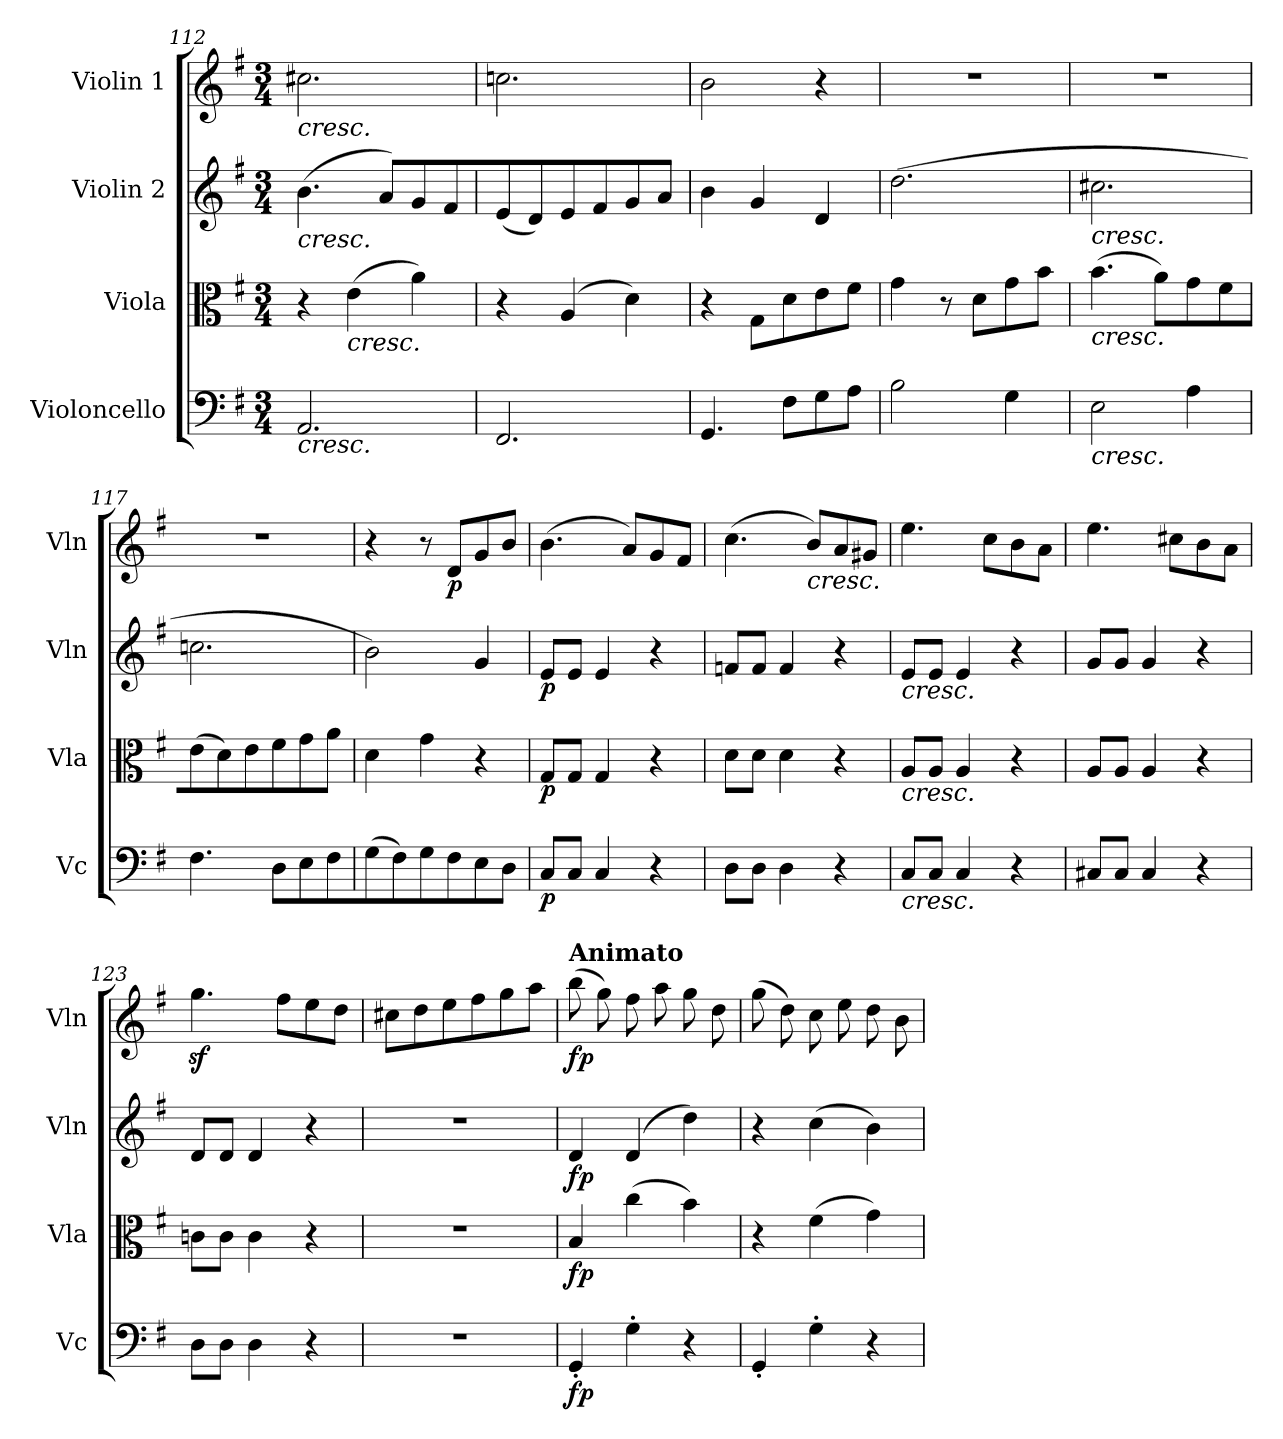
**kern	**dynam	**kern	**dynam	**kern	**dynam	**kern	**dynam
*part4	*part4	*part3	*part3	*part2	*part2	*part1	*part1
*staff4	*staff4	*staff3	*staff3	*staff2	*staff2	*staff1	*staff1
*I"Violoncello	*	*I"Viola	*	*I"Violin 2	*	*I"Violin 1	*
*I'Vc	*	*I'Vla	*	*I'Vln	*	*I'Vln	*
*clefF4	*	*clefC3	*	*clefG2	*	*clefG2	*
*k[f#]	*	*k[f#]	*	*k[f#]	*	*k[f#]	*
*M3/4	*	*M3/4	*	*M3/4	*	*M3/4	*
=112	=112	=112	=112	=112	=112	=112	=112
!	!	!	!	!	!	!LO:TX:b:i:t=cresc.	!
!	!	!	!	!LO:TX:b:i:t=cresc.	!	!	!
!LO:TX:b:i:t=cresc.	!	!	!	!	!	!	!
2.AA/	.	4r	.	(4.b\	.	2.cc#X\	.
!	!	!LO:TX:b:i:t=cresc.	!	!	!	!	!
.	.	(4e\	.	.	.	.	.
.	.	.	.	8a/L)	.	.	.
.	.	4a\)	.	8g/	.	.	.
.	.	.	.	8f#/	.	.	.
=113	=113	=113	=113	=113	=113	=113	=113
2.FF#/	.	4r	.	(8e/	.	2.ccn\	.
.	.	.	.	8d/)	.	.	.
.	.	(4A/	.	8e/	.	.	.
.	.	.	.	8f#/	.	.	.
.	.	4d\)	.	8g/	.	.	.
.	.	.	.	8a/J	.	.	.
=114	=114	=114	=114	=114	=114	=114	=114
4.GG/	.	4r	.	4b\	.	2b\	.
.	.	8G\L	.	4g/	.	.	.
8F#\L	.	8d\	.	.	.	.	.
8G\	.	8e\	.	4d/	.	4r	.
8A\J	.	8f#\J	.	.	.	.	.
!!LO:LB:g=z
=115	=115	=115	=115	=115	=115	=115	=115
2B\	.	4g\	.	(2.dd\	.	2.r	.
.	.	8r	.	.	.	.	.
.	.	8d\L	.	.	.	.	.
4G\	.	8g\	.	.	.	.	.
.	.	8b\J	.	.	.	.	.
=116	=116	=116	=116	=116	=116	=116	=116
!	!	!	!	!LO:TX:b:i:t=cresc.	!	!	!
!	!	!LO:TX:b:i:t=cresc.	!	!	!	!	!
!LO:TX:b:i:t=cresc.	!	!	!	!	!	!	!
2E\	.	(4.b\	.	2.cc#X\	.	2.r	.
.	.	8a\L)	.	.	.	.	.
4A\	.	8g\	.	.	.	.	.
.	.	8f#\	.	.	.	.	.
=117	=117	=117	=117	=117	=117	=117	=117
4.F#\	.	(8e\	.	2.ccn\	.	2.r	.
.	.	8d\)	.	.	.	.	.
.	.	8e\	.	.	.	.	.
8D\L	.	8f#\	.	.	.	.	.
8E\	.	8g\	.	.	.	.	.
8F#\	.	8a\J	.	.	.	.	.
=118	=118	=118	=118	=118	=118	=118	=118
(8G\	.	4d\	.	2b\)	.	4r	.
8F#\)	.	.	.	.	.	.	.
8G\	.	4g\	.	.	.	8r	.
!	!	!	!	!	!	!	!LO:DY:b
8F#\	.	.	.	.	.	8d/L	p
8E\	.	4r	.	4g/	.	8g/	.
8D\J	.	.	.	.	.	8b/J	.
=119	=119	=119	=119	=119	=119	=119	=119
!	!LO:DY:b	!	!LO:DY:b	!	!LO:DY:b	!	!
8C/L	p	8G/L	p	8e/L	p	(4.b\	.
8C/J	.	8G/J	.	8e/J	.	.	.
4C/	.	4G/	.	4e/	.	.	.
.	.	.	.	.	.	8a/L)	.
4r	.	4r	.	4r	.	8g/	.
.	.	.	.	.	.	8f#/J	.
=120	=120	=120	=120	=120	=120	=120	=120
8D\L	.	8d\L	.	8fn/L	.	(4.cc\	.
8D\J	.	8d\J	.	8f/J	.	.	.
4D\	.	4d\	.	4f/	.	.	.
!	!	!	!	!	!	!LO:TX:b:i:t=cresc.	!
.	.	.	.	.	.	8b/L)	.
4r	.	4r	.	4r	.	8a/	.
.	.	.	.	.	.	8g#X/J	.
=121	=121	=121	=121	=121	=121	=121	=121
!	!	!	!	!LO:TX:b:i:t=cresc.	!	!	!
!	!	!LO:TX:b:i:t=cresc.	!	!	!	!	!
!LO:TX:b:i:t=cresc.	!	!	!	!	!	!	!
8C/L	.	8A/L	.	8e/L	.	4.ee\	.
8C/J	.	8A/J	.	8e/J	.	.	.
4C/	.	4A/	.	4e/	.	.	.
.	.	.	.	.	.	8cc\L	.
4r	.	4r	.	4r	.	8b\	.
.	.	.	.	.	.	8a\J	.
=122	=122	=122	=122	=122	=122	=122	=122
8C#X/L	.	8A/L	.	8g/L	.	4.ee\	.
8C#/J	.	8A/J	.	8g/J	.	.	.
4C#/	.	4A/	.	4g/	.	.	.
.	.	.	.	.	.	8cc#X\L	.
4r	.	4r	.	4r	.	8b\	.
.	.	.	.	.	.	8a\J	.
=123	=123	=123	=123	=123	=123	=123	=123
8D\L	.	8cn\L	.	8d/L	.	4.ggz<\	.
8D\J	.	8c\J	.	8d/J	.	.	.
4D\	.	4c\	.	4d/	.	.	.
.	.	.	.	.	.	8ff#\L	.
4r	.	4r	.	4r	.	8ee\	.
.	.	.	.	.	.	8dd\J	.
!!LO:LB:g=z
=124	=124	=124	=124	=124	=124	=124	=124
2.r	.	2.r	.	2.r	.	8cc#X\L	.
.	.	.	.	.	.	8dd\	.
.	.	.	.	.	.	8ee\	.
.	.	.	.	.	.	8ff#\	.
.	.	.	.	.	.	8gg\	.
.	.	.	.	.	.	8aa\J	.
!!LO:LB:g=z
=125	=125	=125	=125	=125	=125	=125	=125
!	!	!	!	!	!	!LO:TX:a:B:t=Animato	!
!	!LO:DY:b	!	!LO:DY:b	!	!LO:DY:b	!	!LO:DY:b
4GG'/	fp	4B/	fp	4d/	fp	(8bb\L	fp
.	.	.	.	.	.	8gg\)	.
4G'\	.	(4cc\	.	(4d/	.	8ff#\	.
.	.	.	.	.	.	8aa\	.
4r	.	4b\)	.	4dd\)	.	8gg\	.
.	.	.	.	.	.	8dd\	.
=126	=126	=126	=126	=126	=126	=126	=126
4GG'/	.	4r	.	4r	.	(8gg\	.
.	.	.	.	.	.	8dd\)	.
4G'\	.	(4f#\	.	(4cc\	.	8cc\	.
.	.	.	.	.	.	8ee\	.
4r	.	4g\)	.	4b\)	.	8dd\	.
.	.	.	.	.	.	8b\	.
=	=	=	=	=	=	=	=
*-	*-	*-	*-	*-	*-	*-	*-
